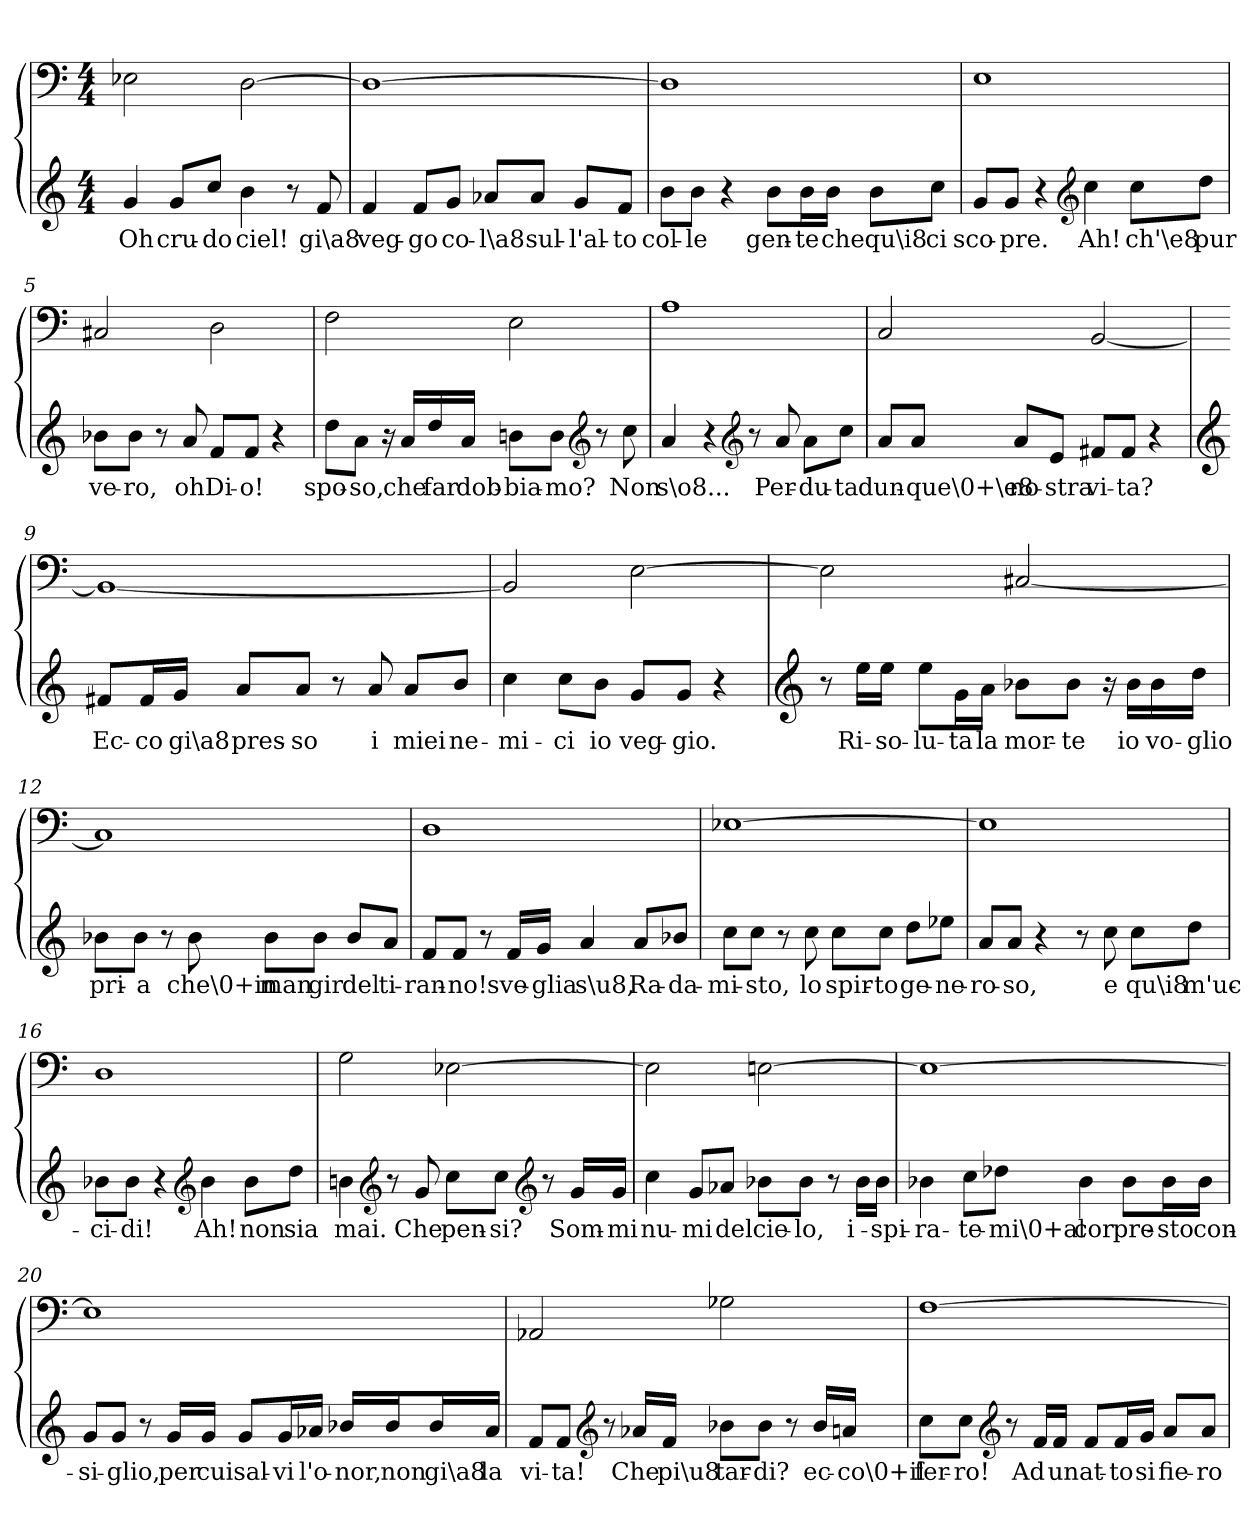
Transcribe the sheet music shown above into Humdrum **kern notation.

**kern	**text	**kern
*part1	*part1	*part1
*staff2	*staff2	*staff1
*clefG2	*	*clefF4
*k[]	*	*k[]
*C:	*	*C:
*M4/4	*	*M4/4
=1	=1	=1
4g/	Oh	2E-X\
8g/L	cru-	.
8cc/J	-do	.
4b\	ciel!	[2D\
8r	.	.
8f/	gi\a8	.
=2	=2	=2
4f/	veg-	1D\_
8f/L	-go	.
8g/J	co-	.
8a-X/L	-l\a8	.
8a-/J	sul-	.
8g/L	-l'al-	.
8f/J	-to	.
=3	=3	=3
8b\L	col-	1D\]
8b\J	-le	.
4r	.	.
8b\L	gen-	.
16b\L	-te	.
16b\JJ	che	.
8b\L	qu\i8	.
8cc\J	ci	.
=4	=4	=4
8g/L	sco-	1E\
8g/J	-pre.	.
4r	.	.
*clefG2	*	*
4cc\	Ah!	.
8cc\L	ch'\e8	.
8dd\J	pur	.
=5	=5	=5
8b-X\L	ve-	2C#X/
8b-\J	-ro,	.
8r	.	.
8a/	oh	.
8f/L	Di-	2D\
8f/J	-o!	.
4r	.	.
=6	=6	=6
8dd\L	spo-	2F\
8a\J	-so,	.
16r	.	.
16a/LL	che	.
16dd/	far	.
16a/JJ	dob-	.
8bn\L	-bia-	2E\
8b\J	-mo?	.
*clefG2	*	*
8r	.	.
8cc\	Non	.
=7	=7	=7
4a/	s\o8...	1A\
4r	.	.
*clefG2	*	*
8r	.	.
8a/	Per-	.
8a\L	-du-	.
8cc\J	-ta	.
=8	=8	=8
8a/L	dun-	2C/
8a/J	-que\0+\e8	.
8a/L	no-	.
8e/J	-stra	.
8f#X/L	vi-	[2BB/
8f#/J	-ta?	.
4r	.	.
=9	=9	=9
*clefG2	*	*
8f#X/L	Ec-	1BB/_
16f#/L	-co	.
16g/JJ	gi\a8	.
8a/L	pres-	.
8a/J	-so	.
8r	.	.
8a/	i	.
8a/L	miei	.
8b/J	ne-	.
=10	=10	=10
4cc\	-mi-	2BB/]
8cc\L	-ci	.
8b\J	io	.
8g/L	veg-	[2E\
8g/J	-gio.	.
4r	.	.
=11	=11	=11
*clefG2	*	*
8r	.	2E\]
16ee\LL	Ri-	.
16ee\JJ	-so-	.
8ee\L	-lu-	.
16g\L	-ta	.
16a\JJ	la	.
8b-X\L	mor-	[2C#X/
8b-\J	-te	.
16r	.	.
16b-\LL	io	.
16b-\	vo-	.
16dd\JJ	-glio	.
=12	=12	=12
8b-X\L	pri-	1C#/]
8b-\J	-a	.
8r	.	.
8b-\	che\0+in	.
8b-\L	man	.
8b-\J	gir	.
8b-/L	del	.
8a/J	ti-	.
=13	=13	=13
8f/L	-ran-	1D\
8f/J	-no!	.
8r	.	.
16f/LL	sve-	.
16g/JJ	-glia	.
4a/	s\u8,	.
8a/L	Ra-	.
8b-X/J	-da-	.
=14	=14	=14
8cc\L	-mi-	[1E-X\
8cc\J	-sto,	.
8r	.	.
8cc\	lo	.
8cc\L	spir-	.
8cc\J	-to	.
8dd\L	ge-	.
8ee-X\J	-ne-	.
=15	=15	=15
8a/L	-ro-	1E-\]
8a/J	-so,	.
4r	.	.
8r	.	.
8cc\	e	.
8cc\L	qu\i8	.
8dd\J	m'uc-	.
=16	=16	=16
8b-X\L	-ci-	1D\
8b-\J	-di!	.
4r	.	.
*clefG2	*	*
4b-\	Ah!	.
8b-\L	non	.
8dd\J	sia	.
=17	=17	=17
4bn\	mai.	2G\
*clefG2	*	*
8r	.	.
8g/	Che	.
8cc\L	pen-	[2E-X\
8cc\J	-si?	.
*clefG2	*	*
8r	.	.
16g/LL	Som-	.
16g/JJ	-mi	.
=18	=18	=18
4cc\	nu-	2E-\]
8g/L	-mi	.
8a-X/J	del	.
8b-X\L	cie-	[2En\
8b-\J	-lo,	.
8r	.	.
16b-\LL	i-	.
16b-\JJ	-spi-	.
=19	=19	=19
4b-X\	-ra-	1E\_
8cc\L	-te-	.
8dd-X\J	-mi\0+al	.
4b-\	cor	.
8b-\L	pre-	.
16b-\L	-sto	.
16b-\JJ	con-	.
=20	=20	=20
8g/L	-si-	1E\]
8g/J	-glio,	.
8r	.	.
16g/LL	per	.
16g/JJ	cui	.
8g/L	sal-	.
16g/L	-vi	.
16a-X/JJ	l'o-	.
16b-X/LL	-nor,	.
16b-/J	non	.
16b-/L	gi\a8	.
16a-/JJ	la	.
=21	=21	=21
8f/L	vi-	2AA-X/
8f/J	-ta!	.
*clefG2	*	*
8r	.	.
16a-X/LL	Che	.
16f/JJ	pi\u8	.
8b-X\L	tar-	2G-X\
8b-\J	-di?	.
8r	.	.
16b-/LL	ec-	.
16an/JJ	-co\0+il	.
=22	=22	=22
8cc\L	fer-	[1F\
8cc\J	-ro!	.
*clefG2	*	*
8r	.	.
16f/LL	Ad	.
16f/JJ	un	.
8f/L	at-	.
16f/L	-to	.
16g/JJ	si	.
8a/L	fie-	.
8a/J	-ro	.
=	=	=
*-	*-	*-
